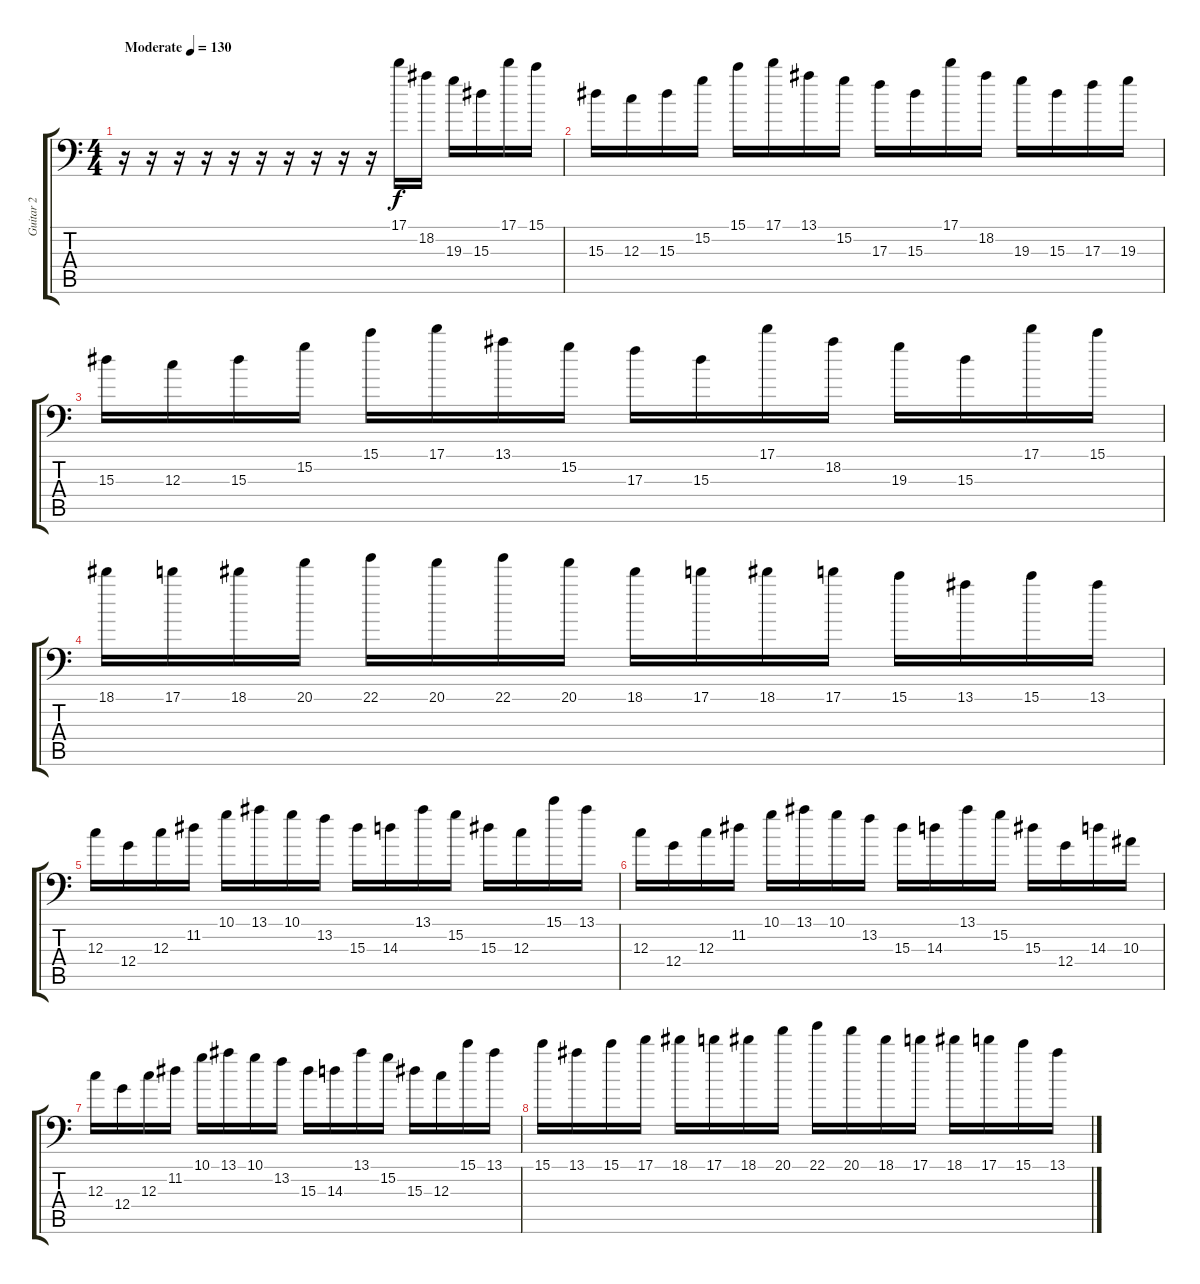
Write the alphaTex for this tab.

\track ("Guitar 2" "Guitar 2") {instrument distortionguitar}
\staff {score tabs}
\tuning (A3 E3 C3 G2 D2 G1) {hide}
\ts (4 4)
\tempo (130 "Moderate")
\clef f4
\ks c
r.16{dy f balance 16 instrument distortionguitar} r.16 r.16 r.16 r.16 r.16 r.16 r.16 r.16 r.16 17.1.16 18.2.16 19.3.16 15.3.16 17.1.16 15.1.16 |
15.3.16 12.3.16 15.3.16 15.2.16 15.1.16 17.1.16 13.1.16 15.2.16 17.3.16 15.3.16 17.1.16 18.2.16 19.3.16 15.3.16 17.3.16 19.3.16 |
15.3.16 12.3.16 15.3.16 15.2.16 15.1.16 17.1.16 13.1.16 15.2.16 17.3.16 15.3.16 17.1.16 18.2.16 19.3.16 15.3.16 17.1.16 15.1.16 |
18.1.16 17.1.16 18.1.16 20.1.16 22.1.16 20.1.16 22.1.16 20.1.16 18.1.16 17.1.16 18.1.16 17.1.16 15.1.16 13.1.16 15.1.16 13.1.16 |
12.3.16 12.4.16 12.3.16 11.2.16 10.1.16 13.1.16 10.1.16 13.2.16 15.3.16 14.3.16 13.1.16 15.2.16 15.3.16 12.3.16 15.1.16 13.1.16 |
12.3.16 12.4.16 12.3.16 11.2.16 10.1.16 13.1.16 10.1.16 13.2.16 15.3.16 14.3.16 13.1.16 15.2.16 15.3.16 12.4.16 14.3.16 10.3.16 |
12.3.16 12.4.16 12.3.16 11.2.16 10.1.16 13.1.16 10.1.16 13.2.16 15.3.16 14.3.16 13.1.16 15.2.16 15.3.16 12.3.16 15.1.16 13.1.16 |
15.1.16 13.1.16 15.1.16 17.1.16 18.1.16 17.1.16 18.1.16 20.1.16 22.1.16 20.1.16 18.1.16 17.1.16 18.1.16 17.1.16 15.1.16 13.1.16
